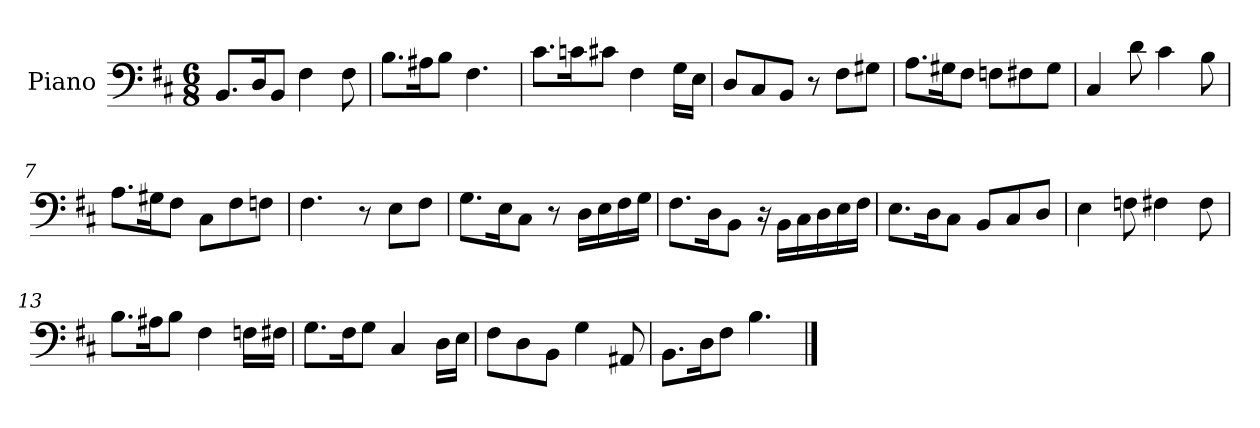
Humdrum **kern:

**kern
*part1
*staff1
*I"Piano
*I'Pno.
*clefF4
*k[f#c#]
*M6/8
*MM120
=1
8.BB/L
16D/K
8BB/J
4F#\
8F#\
=2
8.B\L
16A#X\K
8B\J
4.F#\
=3
8.c#\L
16cn\K
8c#X\J
4F#\
16G\LL
16E\JJ
=4
8D/L
8C#/
8BB/J
8r
8F#\L
8G#X\J
=5
8.A\L
16G#X\K
8F#\J
8Fn\L
8F#X\
8G#\J
=6
4C#/
8d\
4c#\
8B\
!!LO:LB:g=z
=7
8.A\L
16G#X\K
8F#\J
8C#\L
8F#\
8Fn\J
=8
4.F#\
8r
8E\L
8F#\J
=9
8.G\L
16E\K
8C#\J
8r
16D\LL
16E\
16F#\
16G\JJ
=10
8.F#\L
16D\K
8BB\J
16r
16BB\LL
16C#\
16D\
16E\
16F#\JJ
=11
8.E\L
16D\K
8C#\J
8BB/L
8C#/
8D/J
=12
4E\
8Fn\
4F#X\
8F#\
!!LO:LB:g=z
=13
8.B\L
16A#X\K
8B\J
4F#\
16Fn\LL
16F#X\JJ
=14
8.G\L
16F#\K
8G\J
4C#/
16D\LL
16E\JJ
=15
8F#\L
8D\
8BB\J
4G\
8AA#X/
=16
8.BB\L
16D\K
8F#\J
4.B\
==
*-
